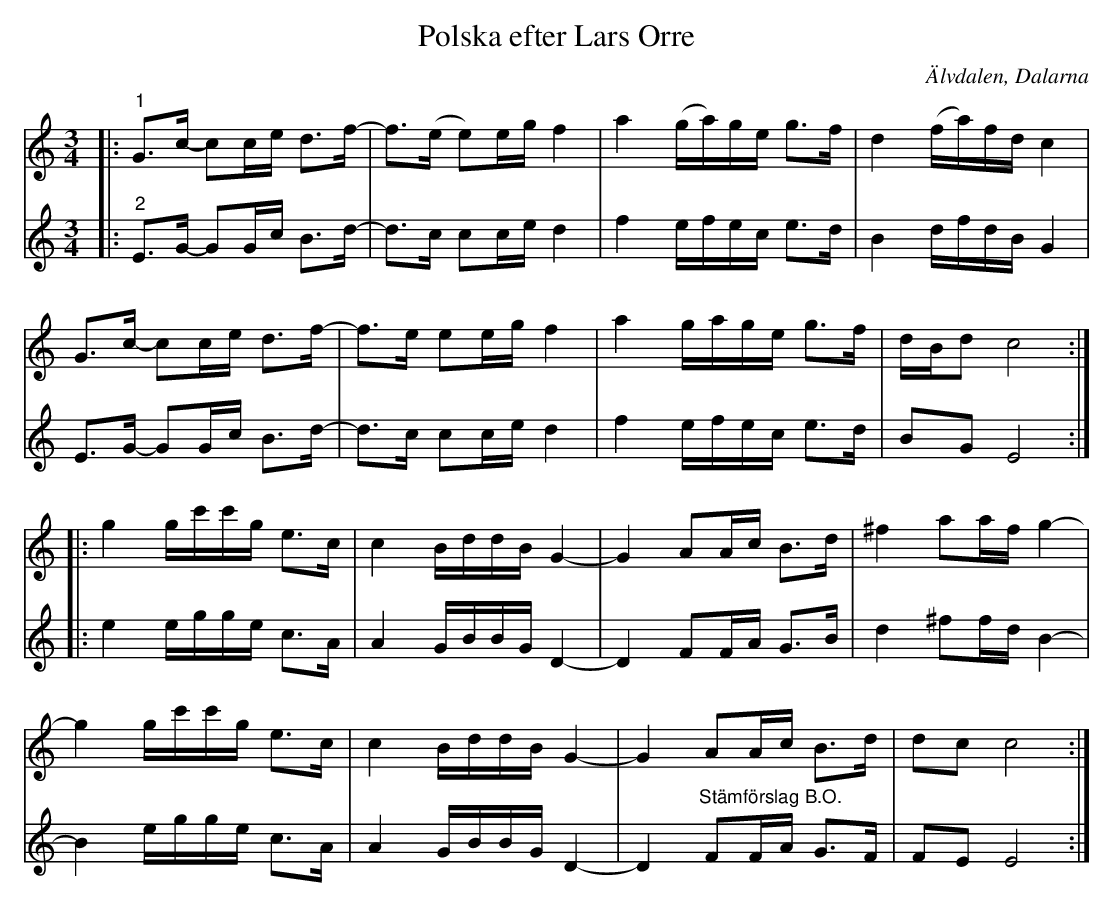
X:1
T:Polska efter Lars Orre
O:Älvdalen, Dalarna
L:1/16
M:3/4
K:C
V:1
|:"^1" G2>c2- c2ce d2>f2- | f2>(e2 e2)eg f4 | a4 (ga)ge g2>f2 | d4 (fa)fd c4 |
G2>c2- c2ce d2>f2- | f2>e2 e2eg f4 | a4 gage g2>f2 | dBd2 c8 ::
g4 gc'c'g e2>c2 | c4 BddB G4- | G4 A2Ac B2>d2 | ^f4 a2af g4- |
g4 gc'c'g e2>c2 | c4 BddB G4- | G4 A2Ac B2>d2 | d2c2 c8 :|
V:2
|:"^2" E2>G2- G2Gc B2>d2- | d2>c2 c2ce d4 | f4 efec e2>d2 | B4 dfdB G4 |
E2>G2- G2Gc B2>d2- | d2>c2 c2ce d4 | f4 efec e2>d2 | B2G2 E8 ::
e4 egge c2>A2 | A4 GBBG D4- | D4 F2FA G2>B2 | d4 ^f2fd B4- |
B4 egge c2>A2 | A4 GBBG D4- | D4"^Stämförslag B.O." F2FA G2>F2 | F2E2 E8 :|
